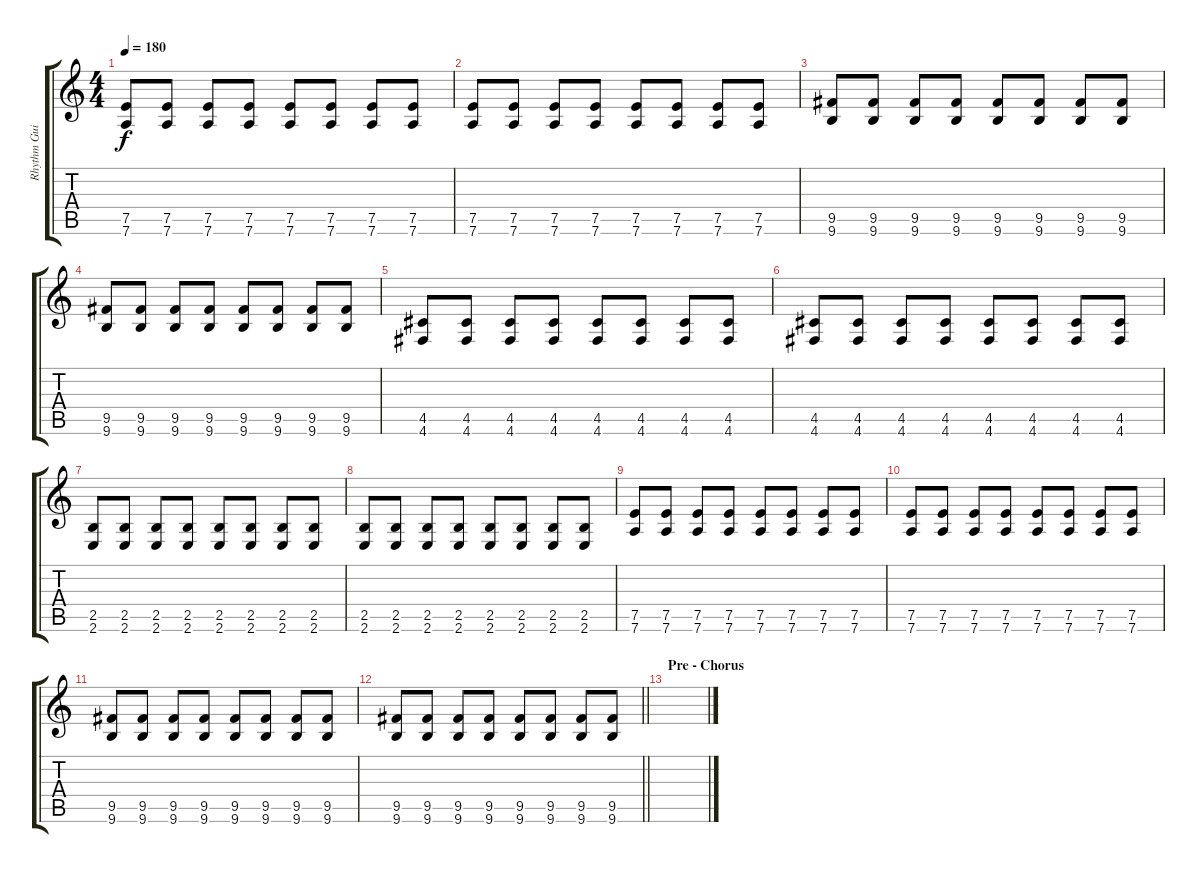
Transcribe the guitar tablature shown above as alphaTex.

\track ("Rhythm Guitar" "Rhythm Gui") {instrument overdrivenguitar}
\staff {score tabs}
\tuning (E4 B3 G3 D3 A2 D2) {hide}
\ts (4 4)
\tempo 180
\clef g2
\ks c
(7.5 7.6).8{dy f} (7.5 7.6).8 (7.5 7.6).8 (7.5 7.6).8 (7.5 7.6).8 (7.5 7.6).8 (7.5 7.6).8 (7.5 7.6).8 |
(7.5 7.6).8 (7.5 7.6).8 (7.5 7.6).8 (7.5 7.6).8 (7.5 7.6).8 (7.5 7.6).8 (7.5 7.6).8 (7.5 7.6).8 |
(9.5 9.6).8 (9.5 9.6).8 (9.5 9.6).8 (9.5 9.6).8 (9.5 9.6).8 (9.5 9.6).8 (9.5 9.6).8 (9.5 9.6).8 |
(9.5 9.6).8 (9.5 9.6).8 (9.5 9.6).8 (9.5 9.6).8 (9.5 9.6).8 (9.5 9.6).8 (9.5 9.6).8 (9.5 9.6).8 |
(4.5 4.6).8 (4.5 4.6).8 (4.5 4.6).8 (4.5 4.6).8 (4.5 4.6).8 (4.5 4.6).8 (4.5 4.6).8 (4.5 4.6).8 |
(4.5 4.6).8 (4.5 4.6).8 (4.5 4.6).8 (4.5 4.6).8 (4.5 4.6).8 (4.5 4.6).8 (4.5 4.6).8 (4.5 4.6).8 |
(2.5 2.6).8 (2.5 2.6).8 (2.5 2.6).8 (2.5 2.6).8 (2.5 2.6).8 (2.5 2.6).8 (2.5 2.6).8 (2.5 2.6).8 |
(2.5 2.6).8 (2.5 2.6).8 (2.5 2.6).8 (2.5 2.6).8 (2.5 2.6).8 (2.5 2.6).8 (2.5 2.6).8 (2.5 2.6).8 |
(7.5 7.6).8 (7.5 7.6).8 (7.5 7.6).8 (7.5 7.6).8 (7.5 7.6).8 (7.5 7.6).8 (7.5 7.6).8 (7.5 7.6).8 |
(7.5 7.6).8 (7.5 7.6).8 (7.5 7.6).8 (7.5 7.6).8 (7.5 7.6).8 (7.5 7.6).8 (7.5 7.6).8 (7.5 7.6).8 |
(9.5 9.6).8 (9.5 9.6).8 (9.5 9.6).8 (9.5 9.6).8 (9.5 9.6).8 (9.5 9.6).8 (9.5 9.6).8 (9.5 9.6).8 |
\barLineRight lightlight
(9.5 9.6).8 (9.5 9.6).8 (9.5 9.6).8 (9.5 9.6).8 (9.5 9.6).8 (9.5 9.6).8 (9.5 9.6).8 (9.5 9.6).8 |
\section ("" "Pre - Chorus")
